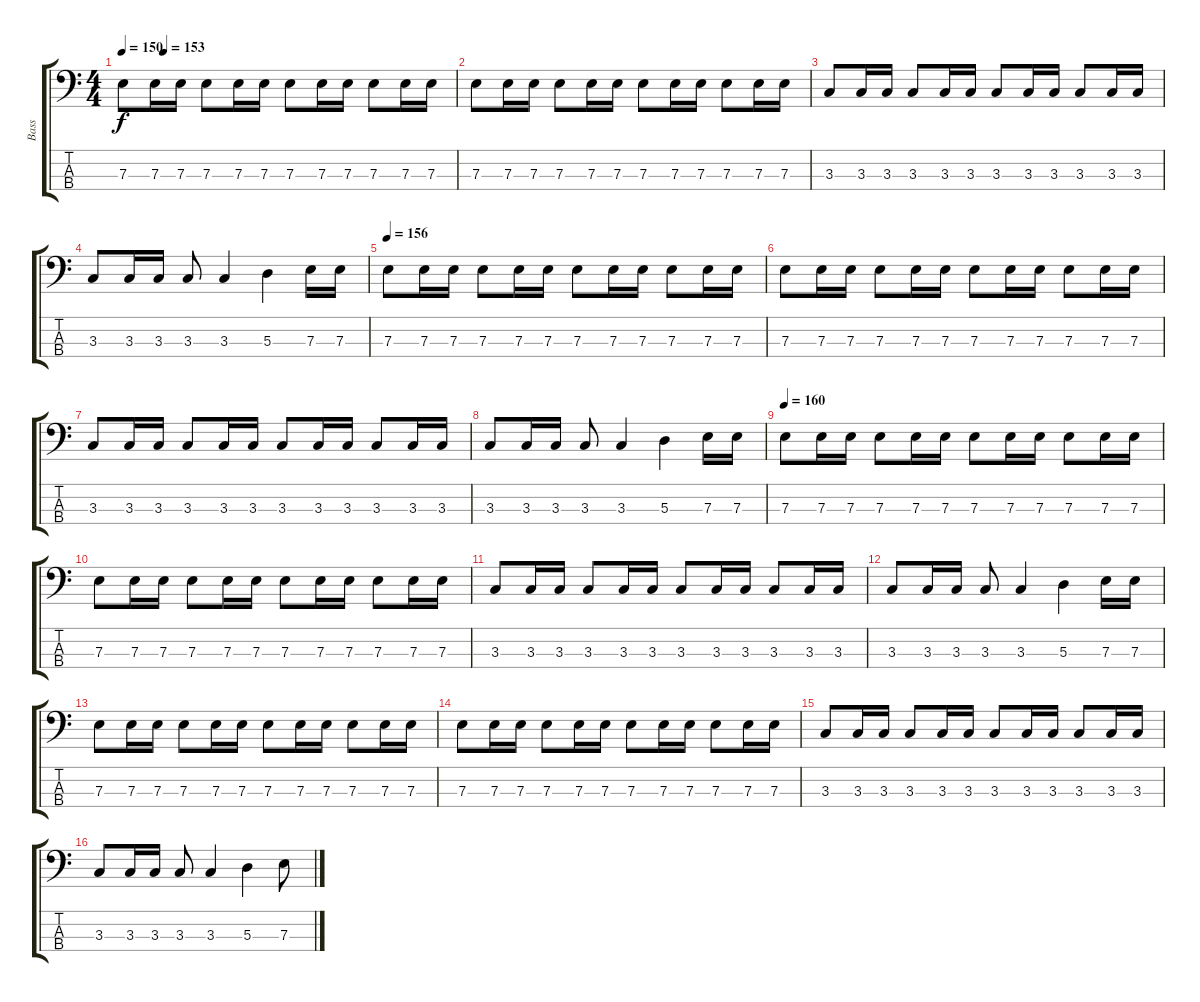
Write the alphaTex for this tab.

\track ("Bass" "Bass") {instrument electricbassfinger}
\staff {score tabs}
\tuning (G2 D2 A1 E1) {hide}
\ts (4 4)
\tempo 150
\tempo (153 0.125)
\clef f4
\ks c
7.3.8{dy f instrument electricbassfinger} 7.3.16 7.3.16 7.3.8 7.3.16 7.3.16 7.3.8 7.3.16 7.3.16 7.3.8 7.3.16 7.3.16 |
7.3.8 7.3.16 7.3.16 7.3.8 7.3.16 7.3.16 7.3.8 7.3.16 7.3.16 7.3.8 7.3.16 7.3.16 |
3.3.8 3.3.16 3.3.16 3.3.8 3.3.16 3.3.16 3.3.8 3.3.16 3.3.16 3.3.8 3.3.16 3.3.16 |
3.3.8 3.3.16 3.3.16 3.3.8 3.3.4 5.3.4 7.3.16 7.3.16 |
\tempo 156
7.3.8 7.3.16 7.3.16 7.3.8 7.3.16 7.3.16 7.3.8 7.3.16 7.3.16 7.3.8 7.3.16 7.3.16 |
7.3.8 7.3.16 7.3.16 7.3.8 7.3.16 7.3.16 7.3.8 7.3.16 7.3.16 7.3.8 7.3.16 7.3.16 |
3.3.8 3.3.16 3.3.16 3.3.8 3.3.16 3.3.16 3.3.8 3.3.16 3.3.16 3.3.8 3.3.16 3.3.16 |
3.3.8 3.3.16 3.3.16 3.3.8 3.3.4 5.3.4 7.3.16 7.3.16 |
\tempo 160
7.3.8 7.3.16 7.3.16 7.3.8 7.3.16 7.3.16 7.3.8 7.3.16 7.3.16 7.3.8 7.3.16 7.3.16 |
7.3.8 7.3.16 7.3.16 7.3.8 7.3.16 7.3.16 7.3.8 7.3.16 7.3.16 7.3.8 7.3.16 7.3.16 |
3.3.8 3.3.16 3.3.16 3.3.8 3.3.16 3.3.16 3.3.8 3.3.16 3.3.16 3.3.8 3.3.16 3.3.16 |
3.3.8 3.3.16 3.3.16 3.3.8 3.3.4 5.3.4 7.3.16 7.3.16 |
7.3.8 7.3.16 7.3.16 7.3.8 7.3.16 7.3.16 7.3.8 7.3.16 7.3.16 7.3.8 7.3.16 7.3.16 |
7.3.8 7.3.16 7.3.16 7.3.8 7.3.16 7.3.16 7.3.8 7.3.16 7.3.16 7.3.8 7.3.16 7.3.16 |
3.3.8 3.3.16 3.3.16 3.3.8 3.3.16 3.3.16 3.3.8 3.3.16 3.3.16 3.3.8 3.3.16 3.3.16 |
3.3.8 3.3.16 3.3.16 3.3.8 3.3.4 5.3.4 7.3.8
